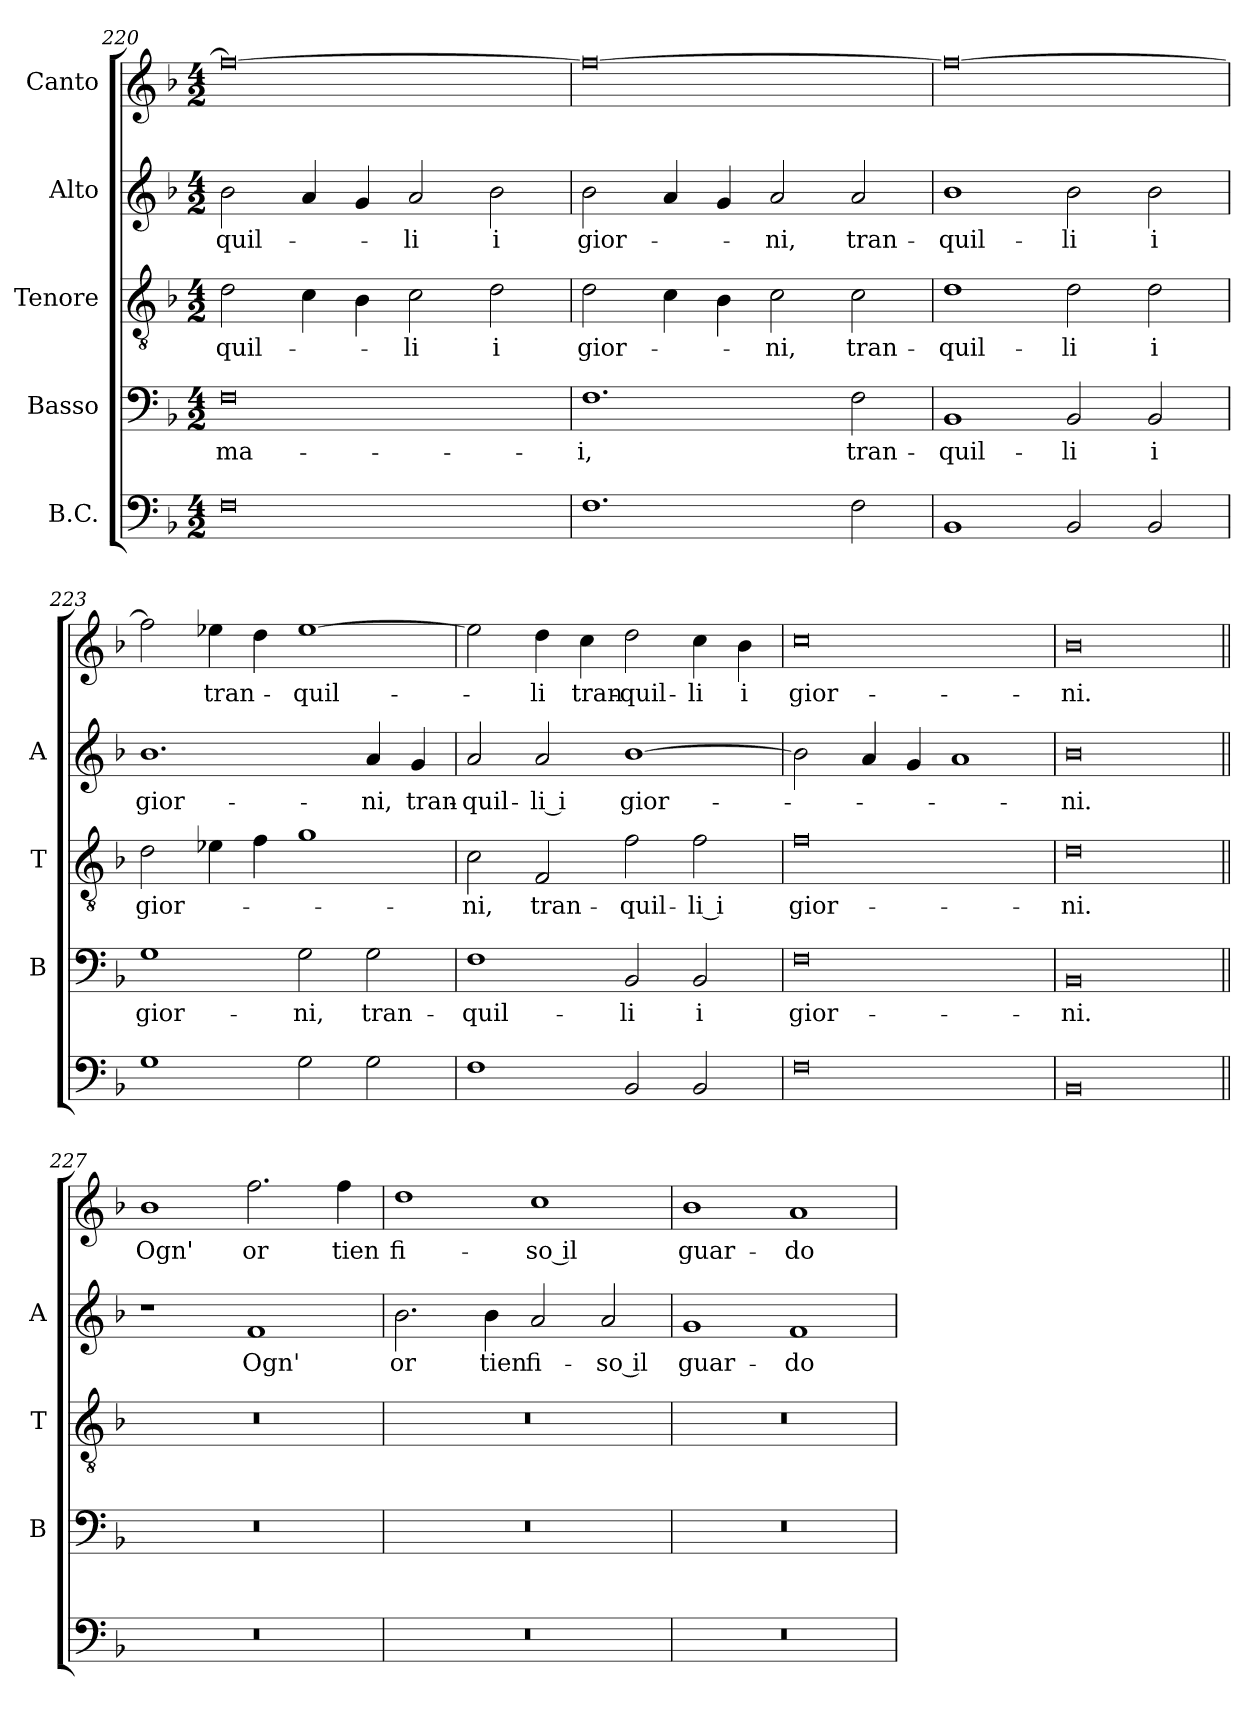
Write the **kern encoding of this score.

**kern	**kern	**text	**kern	**text	**kern	**text	**kern	**text
*part5	*part4	*part4	*part3	*part3	*part2	*part2	*part1	*part1
*staff5	*staff4	*staff4	*staff3	*staff3	*staff2	*staff2	*staff1	*staff1
*I"B.C.	*I"Basso	*	*I"Tenore	*	*I"Alto	*	*I"Canto	*
*	*I'B	*	*I'T	*	*I'A	*	*	*
*clefF4	*clefF4	*	*clefGv2	*	*clefG2	*	*clefG2	*
*k[b-]	*k[b-]	*	*k[b-]	*	*k[b-]	*	*k[b-]	*
*F:	*F:	*	*F:	*	*F:	*	*F:	*
*M4/2	*M4/2	*	*M4/2	*	*M4/2	*	*M4/2	*
=220	=220	=220	=220	=220	=220	=220	=220	=220
!	!	!LO:LY:b	!	!LO:LY:b	!	!LO:LY:b	!	!
0F	0F	ma-	2d\	-quil-	2b-\	-quil-	0ff_	.
.	.	.	4c\	.	4a/	.	.	.
.	.	.	4B-\	.	4g/	.	.	.
!	!	!	!	!LO:LY:b	!	!LO:LY:b	!	!
.	.	.	2c\	-li	2a/	-li	.	.
!	!	!	!	!LO:LY:b	!	!LO:LY:b	!	!
.	.	.	2d\	i	2b-\	i	.	.
=221	=221	=221	=221	=221	=221	=221	=221	=221
!	!	!LO:LY:b	!	!LO:LY:b	!	!LO:LY:b	!	!
1.F	1.F	-i,	2d\	gior-	2b-\	gior-	0ff_	.
.	.	.	4c\	.	4a/	.	.	.
.	.	.	4B-\	.	4g/	.	.	.
!	!	!	!	!LO:LY:b	!	!LO:LY:b	!	!
.	.	.	2c\	-ni,	2a/	-ni,	.	.
!	!	!LO:LY:b	!	!LO:LY:b	!	!LO:LY:b	!	!
2F\	2F\	tran-	2c\	tran-	2a/	tran-	.	.
!!LO:LB:g=z
=222	=222	=222	=222	=222	=222	=222	=222	=222
!	!	!LO:LY:b	!	!LO:LY:b	!	!LO:LY:b	!	!
1BB-	1BB-	-quil-	1d	-quil-	1b-	-quil-	0ff_	.
!	!	!LO:LY:b	!	!LO:LY:b	!	!LO:LY:b	!	!
2BB-/	2BB-/	-li	2d\	-li	2b-\	-li	.	.
!	!	!LO:LY:b	!	!LO:LY:b	!	!LO:LY:b	!	!
2BB-/	2BB-/	i	2d\	i	2b-\	i	.	.
=223	=223	=223	=223	=223	=223	=223	=223	=223
!	!	!LO:LY:b	!	!LO:LY:b	!	!LO:LY:b	!	!
1G	1G	gior-	2d\	gior-	1.b-	gior-	2ff\]	.
!	!	!	!	!	!	!	!	!LO:LY:b
.	.	.	4e-X\	.	.	.	4ee-X\	tran-
.	.	.	4f\	.	.	.	4dd\	.
!	!	!LO:LY:b	!	!	!	!	!	!LO:LY:b
2G\	2G\	-ni,	1g	.	.	.	[1ee-	-quil-
!	!	!LO:LY:b	!	!	!	!LO:LY:b	!	!
2G\	2G\	tran-	.	.	4a/	-ni,	.	.
!	!	!	!	!	!	!LO:LY:b	!	!
.	.	.	.	.	4g/	tran-	.	.
=224	=224	=224	=224	=224	=224	=224	=224	=224
!	!	!LO:LY:b	!	!LO:LY:b	!	!LO:LY:b	!	!
1F	1F	-quil-	2c\	-ni,	2a/	-quil-	2ee-\]	.
!	!	!	!	!LO:LY:b	!	!LO:LY:b	!	!LO:LY:b
.	.	.	2F/	tran-	2a/	-li i	4dd\	-li
!	!	!	!	!	!	!	!	!LO:LY:b
.	.	.	.	.	.	.	4cc\	tran-
!	!	!LO:LY:b	!	!LO:LY:b	!	!LO:LY:b	!	!LO:LY:b
2BB-/	2BB-/	-li	2f\	-quil-	[1b-	gior-	2dd\	-quil-
!	!	!LO:LY:b	!	!LO:LY:b	!	!	!	!LO:LY:b
2BB-/	2BB-/	i	2f\	-li i	.	.	4cc\	-li
!	!	!	!	!	!	!	!	!LO:LY:b
.	.	.	.	.	.	.	4b-\	i
=225	=225	=225	=225	=225	=225	=225	=225	=225
!	!	!LO:LY:b	!	!LO:LY:b	!	!	!	!LO:LY:b
0F	0F	gior-	0f	gior-	2b-\]	.	0cc	gior-
.	.	.	.	.	4a/	.	.	.
.	.	.	.	.	4g/	.	.	.
.	.	.	.	.	1a	.	.	.
=226	=226	=226	=226	=226	=226	=226	=226	=226
!	!	!LO:LY:b	!	!LO:LY:b	!	!LO:LY:b	!	!LO:LY:b
0BB-	0BB-	-ni.	0d	-ni.	0b-	-ni.	0b-	-ni.
!!LO:PB:g=z
=227||	=227||	=227||	=227||	=227||	=227||	=227||	=227||	=227||
!	!	!	!	!	!	!	!	!LO:LY:b
0r	0r	.	0r	.	1r	.	1b-	Ogn'
!	!	!	!	!	!	!LO:LY:b	!	!LO:LY:b
.	.	.	.	.	1f	Ogn'	2.ff\	or
!	!	!	!	!	!	!	!	!LO:LY:b
.	.	.	.	.	.	.	4ff\	tien
=228	=228	=228	=228	=228	=228	=228	=228	=228
!	!	!	!	!	!	!LO:LY:b	!	!LO:LY:b
0r	0r	.	0r	.	2.b-\	or	1dd	fi-
!	!	!	!	!	!	!LO:LY:b	!	!
.	.	.	.	.	4b-\	tien	.	.
!	!	!	!	!	!	!LO:LY:b	!	!LO:LY:b
.	.	.	.	.	2a/	fi-	1cc	-so il
!	!	!	!	!	!	!LO:LY:b	!	!
.	.	.	.	.	2a/	-so il	.	.
=229	=229	=229	=229	=229	=229	=229	=229	=229
!	!	!	!	!	!	!LO:LY:b	!	!LO:LY:b
0r	0r	.	0r	.	1g	guar-	1b-	guar-
!	!	!	!	!	!	!LO:LY:b	!	!LO:LY:b
.	.	.	.	.	1f	-do	1a	-do
=	=	=	=	=	=	=	=	=
*-	*-	*-	*-	*-	*-	*-	*-	*-
